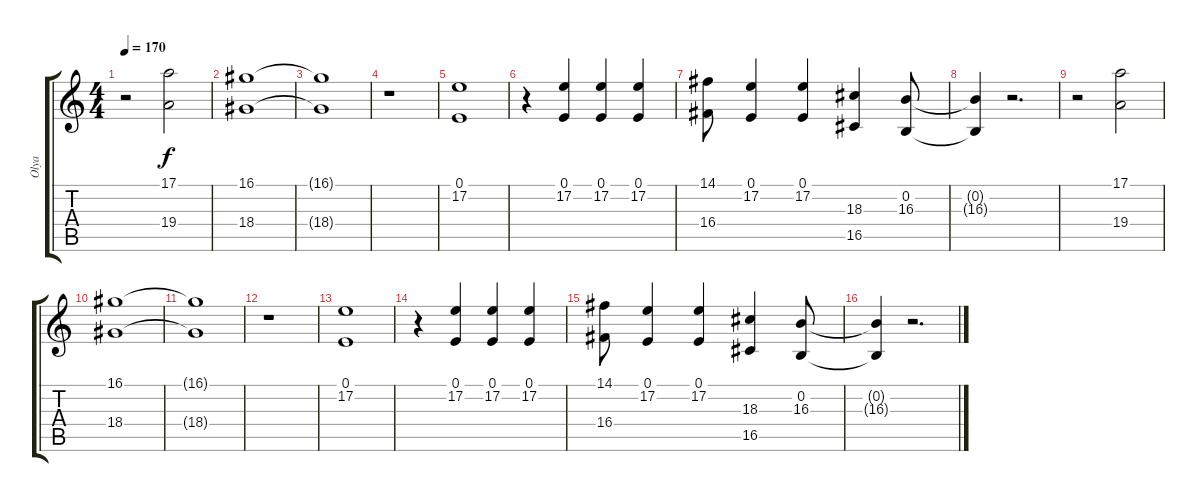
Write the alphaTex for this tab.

\track ("Olya" "Olya") {instrument stringensemble1}
\staff {score tabs}
\tuning (E4 B3 G3 D3 A2 E2) {hide}
\ts (4 4)
\tempo 170
\clef g2
\ks c
r.2{dy f} (17.1 19.4).2 |
(16.1 18.4).1 |
(16.1{t} 18.4{t}).1 |
r.1 |
(0.1 17.2).1 |
r.4 (0.1 17.2).4 (0.1 17.2).4 (0.1 17.2).4 |
(14.1 16.4).8 (0.1 17.2).4 (0.1 17.2).4 (18.3 16.5).4 (0.2 16.3).8 |
(0.2{t} 16.3{t}).4 r.2{d} |
r.2 (17.1 19.4).2 |
(16.1 18.4).1 |
(16.1{t} 18.4{t}).1 |
r.1 |
(0.1 17.2).1 |
r.4 (0.1 17.2).4 (0.1 17.2).4 (0.1 17.2).4 |
(14.1 16.4).8 (0.1 17.2).4 (0.1 17.2).4 (18.3 16.5).4 (0.2 16.3).8 |
(0.2{t} 16.3{t}).4 r.2{d}
